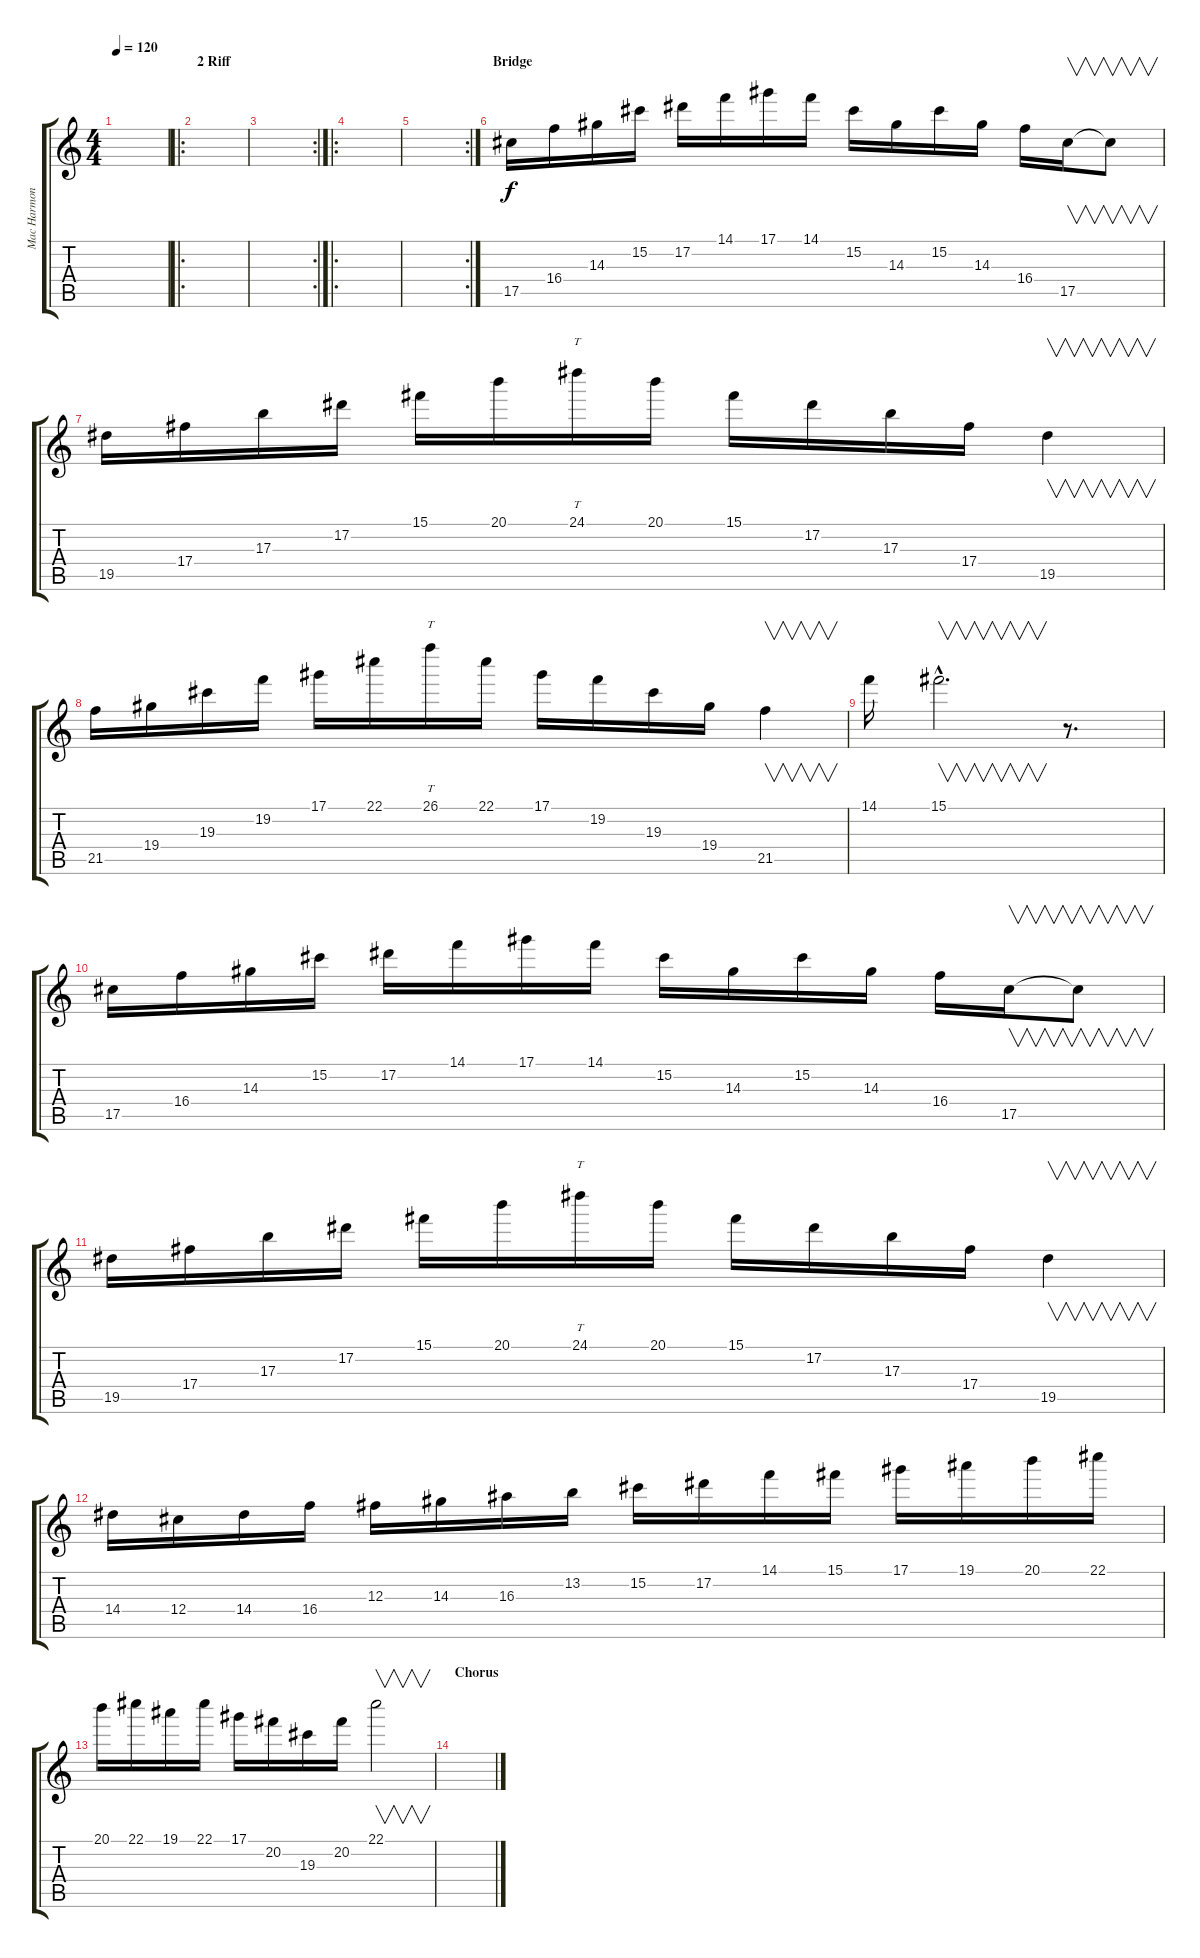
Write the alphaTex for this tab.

\track ("Mac Harmony fills" "Mac Harmon") {instrument overdrivenguitar}
\staff {score tabs}
\tuning (Eb4 Bb3 Gb3 Db3 Ab2 Eb2) {hide}
\ts (4 4)
\tempo 120
\clef g2
\ks c
|
\ro
\section ("" "2 Riff")
|
\rc 2
|
\ro
|
\rc 2
|
\section ("" "Bridge")
17.5.16{volume 14} 16.4.16 14.3.16 15.2.16 17.2.16 14.1.16 17.1.16 14.1.16 15.2.16 14.3.16 15.2.16 14.3.16 16.4.16 17.5.16{v} 17.5{t}.8{v} |
19.5.16 17.4.16 17.3.16 17.2.16 15.1.16 20.1.16 24.1.16{tt} 20.1.16 15.1.16 17.2.16 17.3.16 17.4.16 19.5.4{v} |
21.5.16 19.4.16 19.3.16 19.2.16 17.1.16 22.1.16 26.1.16{tt} 22.1.16 17.1.16 19.2.16 19.3.16 19.4.16 21.5.4{v} |
14.1.16 15.1{hac}.2{v d} r.8{d} |
17.5.16 16.4.16 14.3.16 15.2.16 17.2.16 14.1.16 17.1.16 14.1.16 15.2.16 14.3.16 15.2.16 14.3.16 16.4.16 17.5.16{v} 17.5{t}.8{v} |
19.5.16 17.4.16 17.3.16 17.2.16 15.1.16 20.1.16 24.1.16{tt} 20.1.16 15.1.16 17.2.16 17.3.16 17.4.16 19.5.4{v} |
14.4.16 12.4.16 14.4.16 16.4.16 12.3.16 14.3.16 16.3.16 13.2.16 15.2.16 17.2.16 14.1.16 15.1.16 17.1.16 19.1.16 20.1.16 22.1.16 |
20.1.16 22.1.16 19.1.16 22.1.16 17.1.16 20.2.16 19.3.16 20.2.16 22.1.2{v} |
\section ("" "Chorus")
